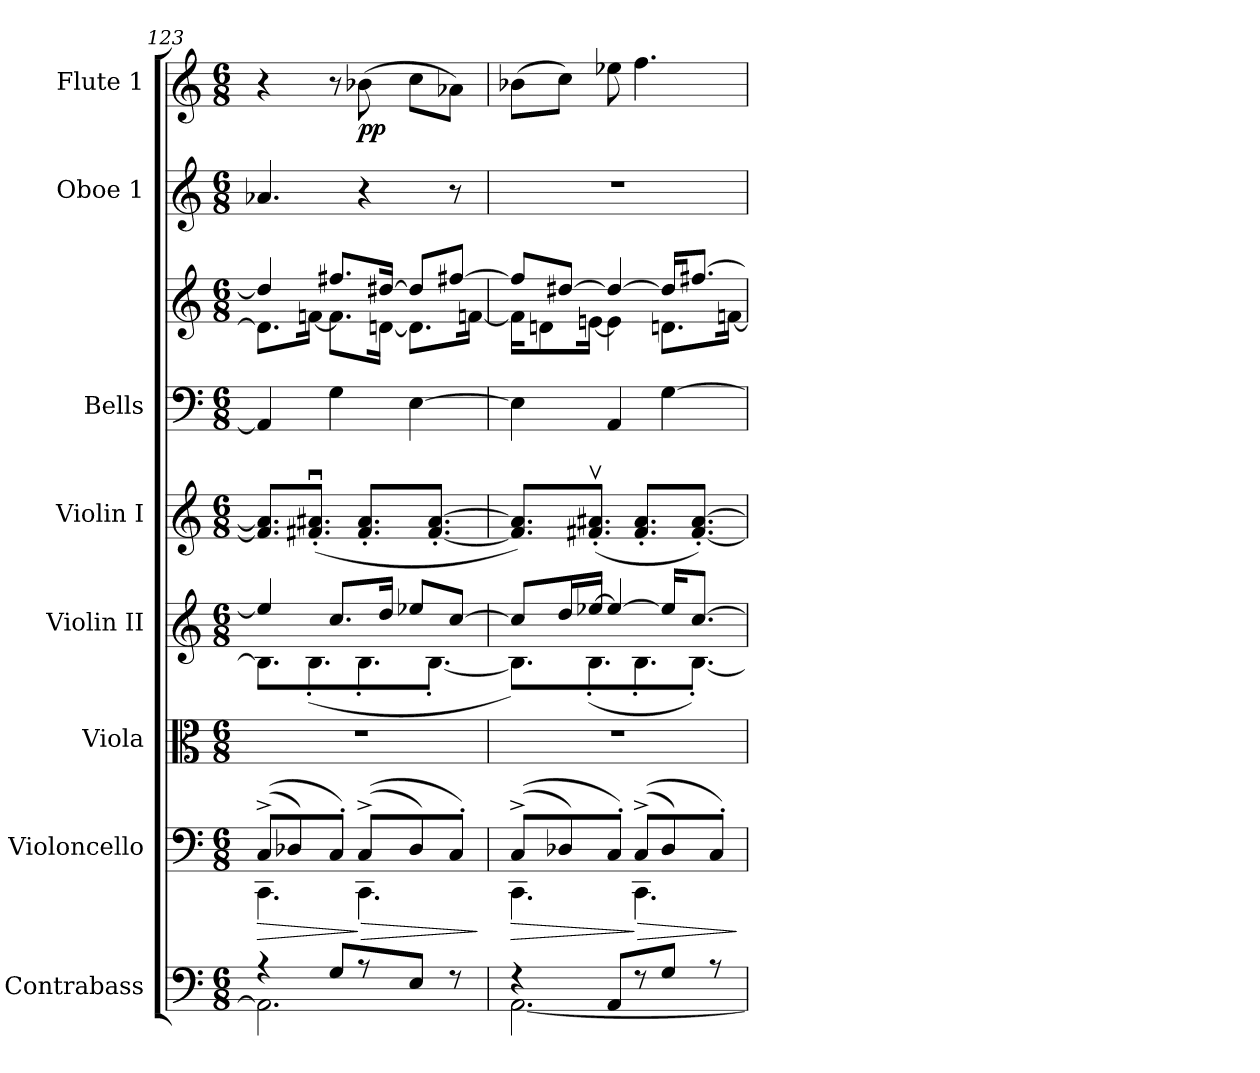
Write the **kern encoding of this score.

**kern	**kern	**dynam	**kern	**kern	**kern	**kern	**kern	**kern	**kern	**dynam
*part8	*part7	*part7	*part6	*part5	*part4	*part3	*part3	*part2	*part1	*part1
*staff9	*staff8	*staff8	*staff7	*staff6	*staff5	*staff4	*staff3	*staff2	*staff1	*staff1
*I"Contrabass	*I"Violoncello	*	*I"Viola	*I"Violin II	*I"Violin I	*I"Bells	*	*I"Oboe 1	*I"Flute 1	*
*I'cb	*I'vc	*	*I'vla	*I'vn	*I'vn	*I'bl	*	*I'ob	*I'fl	*
*clefF4	*clefF4	*	*clefC3	*clefG2	*clefG2	*clefF4	*clefG2	*clefG2	*clefG2	*
*ITrd7c12	*	*	*	*	*	*ITrd-7c-12	*ITrd-7c-12	*	*	*
*k[]	*k[]	*	*k[]	*k[]	*k[]	*k[]	*k[]	*k[]	*k[]	*
*C:	*C:	*	*C:	*C:	*C:	*C:	*C:	*C:	*C:	*
*M6/8	*M6/8	*	*M6/8	*M6/8	*M6/8	*M6/8	*M6/8	*M6/8	*M6/8	*
=123	=123	=123	=123	=123	=123	=123	=123	=123	=123	=123
*^	*^	*	*	*	*	*	*	*	*	*
!	!	!	!	!LO:HP:b	!	!	!	!	!	!	!	!
*	*	*	*	*	*	*^	*	*	*^	*	*	*
4r	2.AAA]	((8C^L	4.CC	>	4%3r	4ee-]	8.BL]	8.f#] 8.a#]L	4A]	4ddd#]	8.ddL]	4.a-X	4r	.
.	.	8D-X)	.	.	.	.	.	.	.	.	.	.	.	.
.	.	.	.	.	.	.	(8.B'	(8.f#X'u 8.a#X'uJ	.	.	[16ffnJk	.	.	.
8GGL	.	8C'J)	.	.	.	8.ccL	.	.	4g	8.fff#XL	8.ffL]	.	8r	.
!	!	!	!	!LO:HP:n=1:b	!	!	!	!	!	!	!	!	!	!
8r	.	((8C^L	4.CC	] >	.	.	8.B'	8.f#' 8.a#'L	.	.	.	4r	(8b-X	pp
.	.	.	.	.	.	16ddJk	.	.	.	[16ddd#XJk	[16ddnJk	.	.	.
8EEJ	.	8D-)	.	.	.	8ee-XL	.	.	[4e	8ddd#L]	8.ddnL]	.	8ccL	.
.	.	.	.	.	.	.	[8.B'J	[8.f#' [8.a#'J	.	.	.	.	.	.
8r	.	8C'J)	.	.	.	[8ccJ	.	.	.	[8fff#XJ	.	8r	8a-XJ)	.
.	.	.	.	.	.	.	.	.	.	.	[16ffnJk	.	.	.
*v	*v	*	*	*	*	*v	*v	*	*	*v	*v	*	*	*
*	*v	*v	*	*	*	*	*	*	*	*	*
.	.	]	.	.	.	.	.	.	.	.
=124	=124	=124	=124	=124	=124	=124	=124	=124	=124	=124
*^	*^	*	*	*	*	*	*	*	*	*
!	!	!	!	!LO:HP:b	!	!	!	!	!	!	!	!
*	*	*	*	*	*	*^	*	*	*^	*	*	*
4r	[2.AAA	((8C^L	4.CC	>	4%3r	8ccL]	8.BL])	8.f#] 8.a#]L)	4e]	8fff#L]	16ffKL]	4%3r	(8b-XL	.
.	.	.	.	.	.	.	.	.	.	.	8ddn	.	.	.
.	.	8D-X)	.	.	.	16ddL	.	.	.	[8ddd#XJ	.	.	8ccJ)	.
.	.	.	.	.	.	[16ee-XJJ	(8.B'	(8.f#X'v 8.a#X'vJ	.	.	[16eenJk	.	.	.
8AAAL	.	8C'J)	.	.	.	4ee-_	.	.	4A	4ddd#_	4ee]	.	8ee-X	.
!	!	!	!	!LO:HP:n=1:b	!	!	!	!	!	!	!	!	!	!
8r	.	((8C^L	4.CC	] >	.	.	8.B'	8.f#' 8.a#'L	.	.	.	.	4.ff	.
8GGJ	.	8D-)	.	.	.	16ee-KL]	.	.	[4g	16ddd#KL]	8.ddnL	.	.	.
.	.	.	.	.	.	[8.ccJ	[8.B'J)	[8.f#' [8.a#'J)	.	[8.fff#XJ	.	.	.	.
8r	.	8C'J)	.	.	.	.	.	.	.	.	.	.	.	.
.	.	.	.	.	.	.	.	.	.	.	[16ffnJk	.	.	.
*v	*v	*	*	*	*	*v	*v	*	*	*v	*v	*	*	*
*	*v	*v	*	*	*	*	*	*	*	*	*
.	.	]	.	.	.	.	.	.	.	.
=	=	=	=	=	=	=	=	=	=	=
*-	*-	*-	*-	*-	*-	*-	*-	*-	*-	*-
